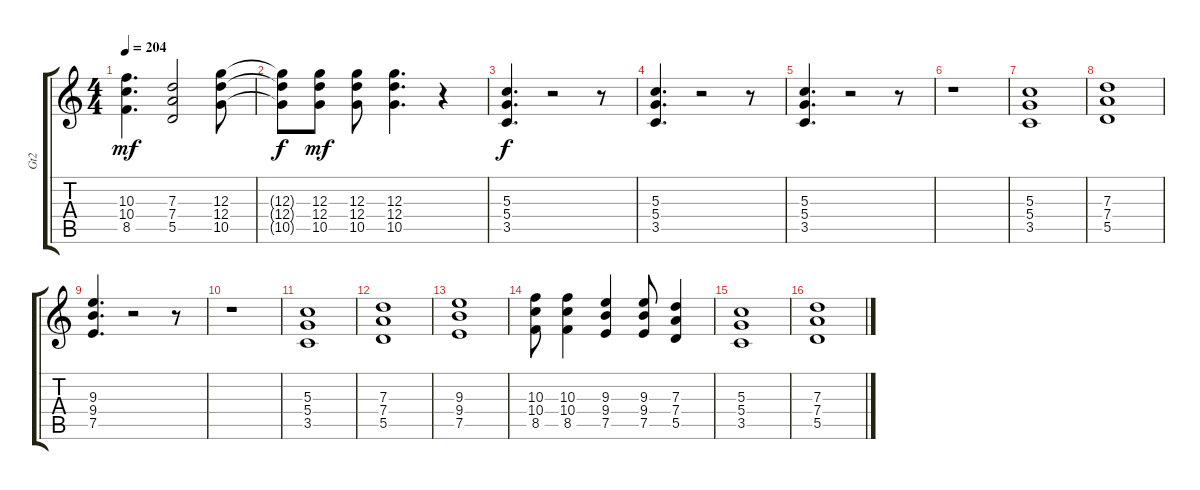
\track ("Gt2" "Gt2") {instrument overdrivenguitar}
\staff {score tabs}
\tuning (E4 B3 G3 D3 A2 E2) {hide}
\ts (4 4)
\tempo 204
\clef g2
\ks c
(10.3 10.4 8.5).4{d dy mf} (7.3 7.4 5.5).2 (12.3 12.4 10.5).8 |
(12.3{t} 12.4{t} 10.5{t}).8{dy f} (12.3 12.4 10.5).8{dy mf} (12.3 12.4 10.5).8 (12.3 12.4 10.5).4{d} r.4 |
(5.3 5.4 3.5).4{d dy f} r.2 r.8 |
(5.3 5.4 3.5).4{d} r.2 r.8 |
(5.3 5.4 3.5).4{d} r.2 r.8 |
r.1 |
(5.3 5.4 3.5).1 |
(7.3 7.4 5.5).1 |
(9.3 9.4 7.5).4{d} r.2 r.8 |
r.1 |
(5.3 5.4 3.5).1 |
(7.3 7.4 5.5).1 |
(9.3 9.4 7.5).1 |
(10.3 10.4 8.5).8 (10.3 10.4 8.5).4 (9.3 9.4 7.5).4 (9.3 9.4 7.5).8 (7.3 7.4 5.5).4 |
(5.3 5.4 3.5).1 |
(7.3 7.4 5.5).1
